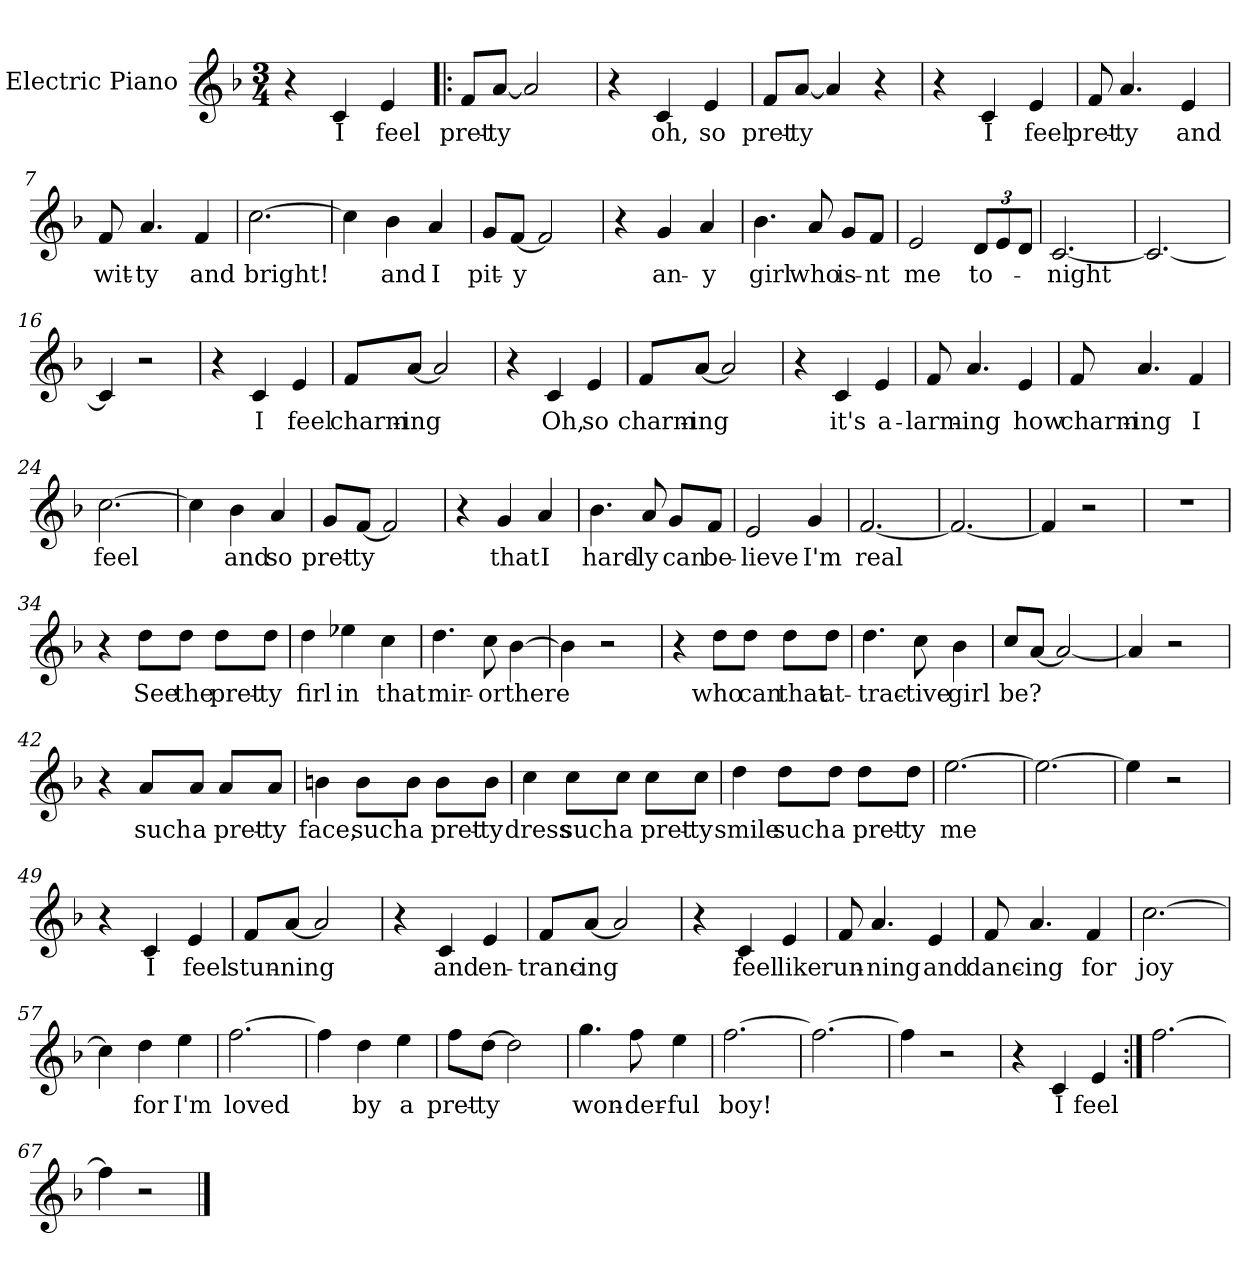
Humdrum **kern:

**kern	**text
*part1	*part1
*staff1	*staff1
*I"Electric Piano	*
*I'E.Pno	*
*clefG2	*
*k[b-]	*
*F:	*
*M3/4	*
=1	=1
4r	.
4c/	I
4e/	feel
=2!|:	=2!|:
8f/L	pret-
[8a/J	-ty
2a/]	.
=3	=3
4r	.
4c/	oh,
4e/	so
=4	=4
8f/L	pret-
[8a/J	-ty
4a/]	.
4r	.
=5	=5
4r	.
4c/	I
4e/	feel
=6	=6
8f/	pret-
4.a/	-ty
4e/	and
!!LO:LB:g=z
=7	=7
8f/	wit-
4.a/	-ty
4f/	and
=8	=8
[2.cc\	bright!
=9	=9
4cc\]	.
4b-\	and
4a/	I
=10	=10
8g/L	pit-
[8f/J	-y
2f/]	.
=11	=11
4r	.
4g/	an-
4a/	-y
=12	=12
4.b-\	girl
8a/	who
8g/L	is-
8f/J	-nt
=13	=13
2e/	me
*Xbrackettup	*
12d/L	to-
12e/	.
12d/J	.
!!LO:LB:g=z
=14	=14
[2.c/	-night
=15	=15
2.c/_	.
=16	=16
4c/]	.
2r	.
=17	=17
4r	.
4c/	I
4e/	feel
=18	=18
8f/L	charm-
[8a/J	-ing
2a/]	.
=19	=19
4r	.
4c/	Oh,
4e/	so
=20	=20
8f/L	charm-
[8a/J	-ing
2a/]	.
=21	=21
4r	.
4c/	it's
4e/	a-
!!LO:LB:g=z
=22	=22
8f/	-larm-
4.a/	-ing
4e/	how
=23	=23
8f/	charm-
4.a/	-ing
4f/	I
=24	=24
[2.cc\	feel
=25	=25
4cc\]	.
4b-\	and
4a/	so
=26	=26
8g/L	pret-
[8f/J	-ty
2f/]	.
=27	=27
4r	.
4g/	that
4a/	I
!!LO:LB:g=z
=28	=28
4.b-\	hard-
8a/	-ly
8g/L	can
8f/J	be-
=29	=29
2e/	-lieve
4g/	I'm
=30	=30
[2.f/	real
=31	=31
2.f/_	.
=32	=32
4f/]	.
2r	.
=33	=33
2.r	.
=34	=34
4r	.
8dd\L	See
8dd\J	the
8dd\L	pret-
8dd\J	-ty
!!LO:LB:g=z
=35	=35
4dd\	firl
4ee-X\	in
4cc\	that
=36	=36
4.dd\	mir-
8cc\	-or
[4b-\	there
=37	=37
4b-\]	.
2r	.
=38	=38
4r	.
8dd\L	who
8dd\J	can
8dd\L	that
8dd\J	at-
=39	=39
4.dd\	-trac-
8cc\	-tive
4b-\	girl
=40	=40
8cc/L	be?
[8a/J	.
2a/_	.
!!LO:LB:g=z
=41	=41
4a/]	.
2r	.
=42	=42
4r	.
8a/L	such
8a/J	a
8a/L	pret-
8a/J	-ty
=43	=43
4bn\	face,
8b\L	such
8b\J	a
8b\L	pret-
8b\J	-ty
=44	=44
4cc\	dress
8cc\L	such
8cc\J	a
8cc\L	pret-
8cc\J	-ty
!!LO:LB:g=z
=45	=45
4dd\	smile
8dd\L	such
8dd\J	a
8dd\L	pret-
8dd\J	-ty
=46	=46
[2.ee\	me
=47	=47
2.ee\_	.
=48	=48
4ee\]	.
2r	.
=49	=49
4r	.
4c/	I
4e/	feel
=50	=50
8f/L	stun-
[8a/J	-ning
2a/]	.
=51	=51
4r	.
4c/	and
4e/	en-
!!LO:PB:g=z
=52	=52
8f/L	tranc-
[8a/J	-ing
2a/]	.
=53	=53
4r	.
4c/	feel
4e/	like
=54	=54
8f/	run-
4.a/	-ning
4e/	and
=55	=55
8f/	danc-
4.a/	-ing
4f/	for
=56	=56
[2.cc\	joy
=57	=57
4cc\]	.
4dd\	for
4ee\	I'm
=58	=58
[2.ff\	loved
!!LO:LB:g=z
=59	=59
4ff\]	.
4dd\	by
4ee\	a
=60	=60
8ff\L	pret-
[8dd\J	-ty
2dd\]	.
=61	=61
4.gg\	won-
8ff\	-der-
4ee\	-ful
=62	=62
[2.ff\	boy!
=63	=63
2.ff\_	.
=64	=64
4ff\]	.
2r	.
=65	=65
4r	.
4c/	I
4e/	feel
=66:|!	=66:|!
[2.ff\	.
=67	=67
4ff\]	.
2r	.
==	==
*-	*-
